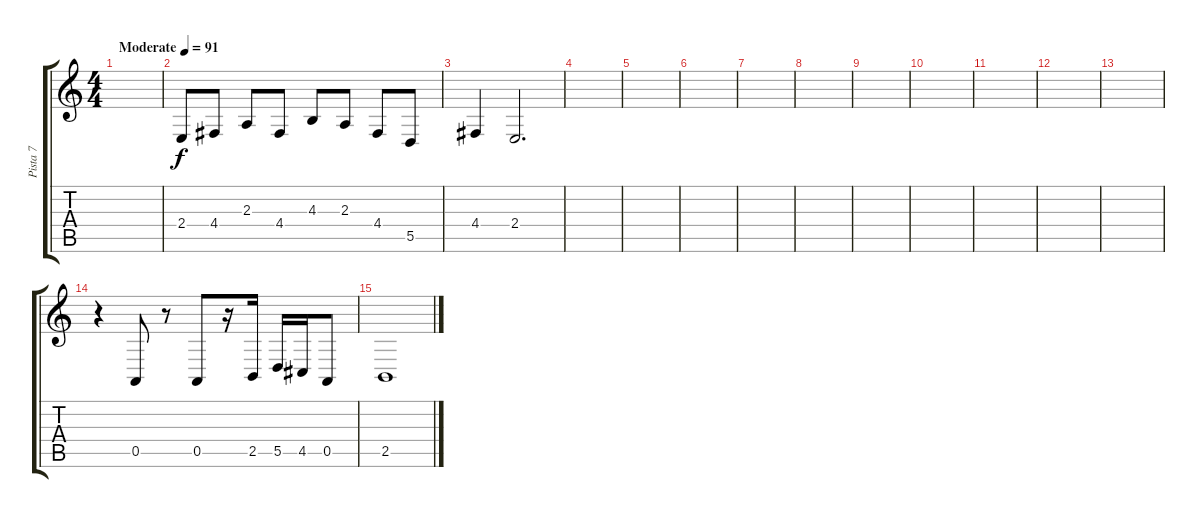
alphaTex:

\track ("Pista 7" "Pista 7") {instrument cello}
\staff {score tabs}
\tuning (E4 B3 G3 D3 A2 E2) {hide}
\ts (4 4)
\tempo (91 "Moderate")
\clef g2
\ks c
|
2.4.8 4.4.8 2.3.8 4.4.8 4.3.8 2.3.8 4.4.8 5.5.8 |
4.4.4 2.4.2{d} |
|
|
|
|
|
|
|
|
|
|
r.4 0.5.8 r.8 0.5.8 r.16 2.5.16 5.5.16 4.5.16 0.5.8 |
2.5.1
